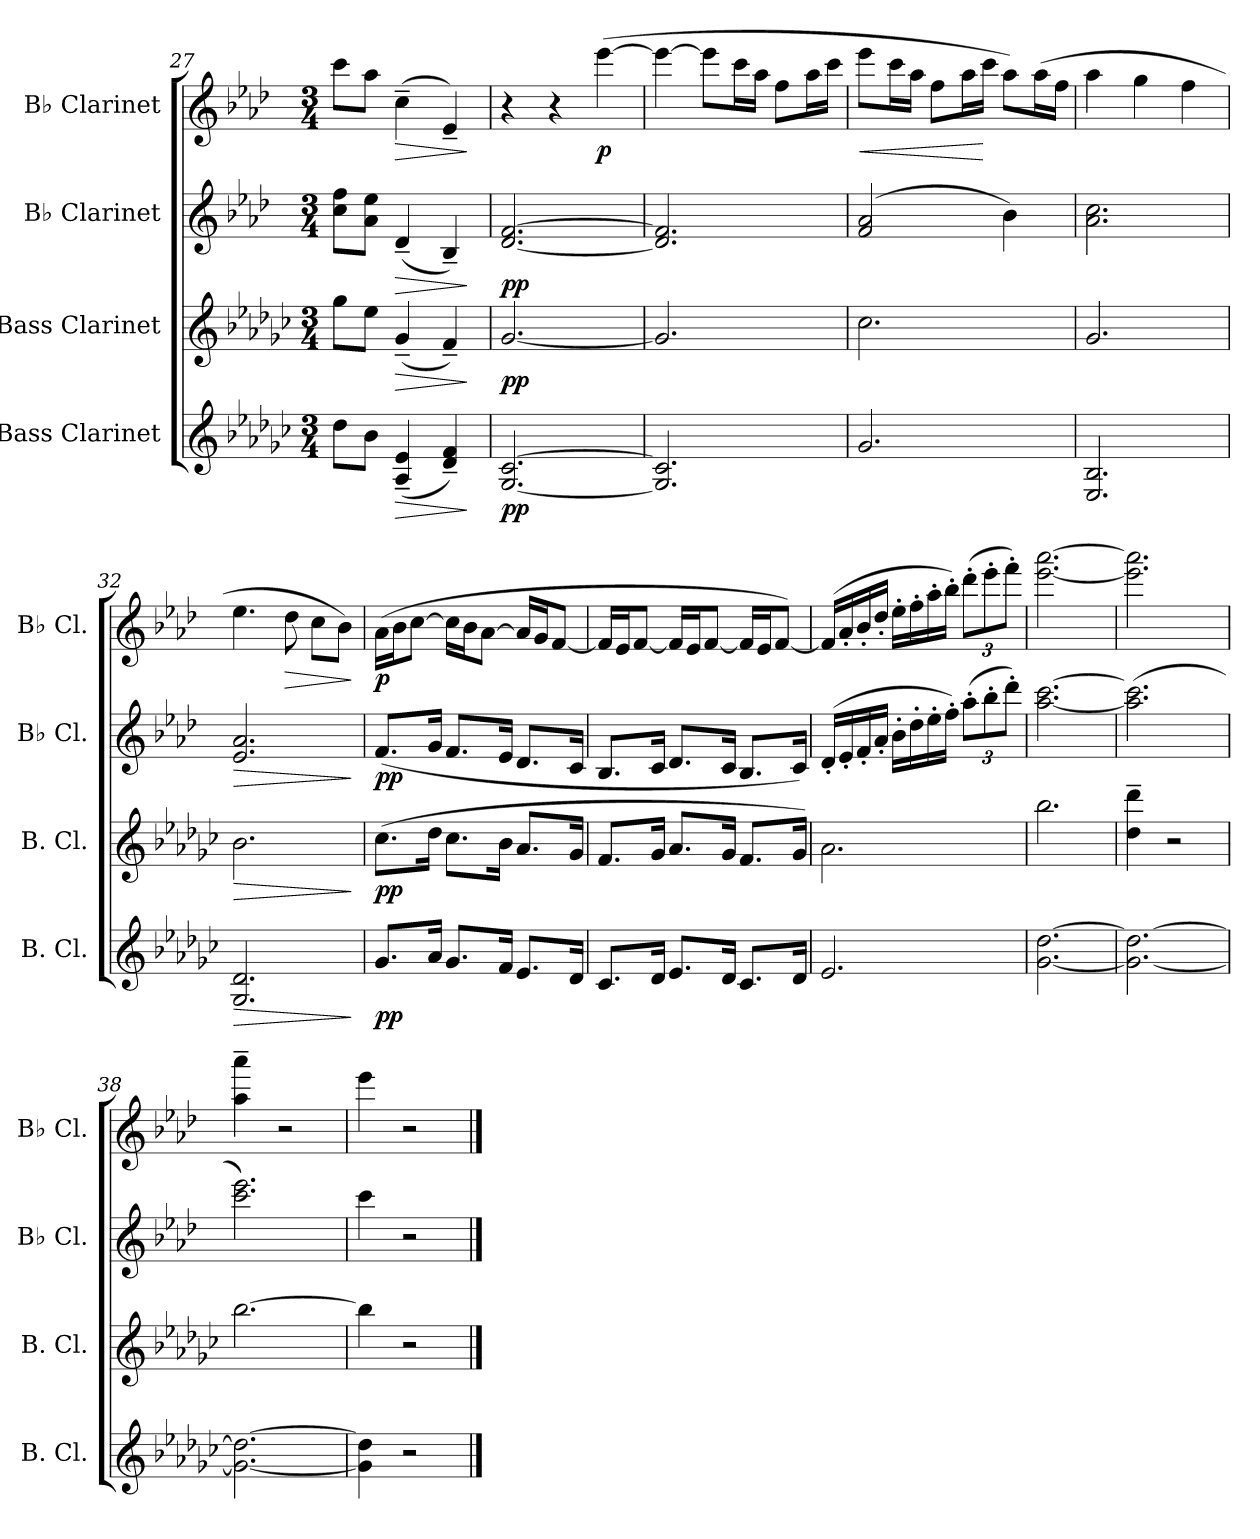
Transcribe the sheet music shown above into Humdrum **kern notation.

**kern	**dynam	**kern	**dynam	**kern	**dynam	**kern	**dynam
*part4	*part4	*part3	*part3	*part2	*part2	*part1	*part1
*staff4	*staff4	*staff3	*staff3	*staff2	*staff2	*staff1	*staff1
*I"Bass Clarinet	*	*I"Bass Clarinet	*	*I"B♭ Clarinet	*	*I"B♭ Clarinet	*
*I'B. Cl.	*	*I'B. Cl.	*	*I'B♭ Cl.	*	*I'B♭ Cl.	*
*clefG2	*	*clefG2	*	*clefG2	*	*clefG2	*
*ITrd8c14	*	*ITrd8c14	*	*ITrd1c2	*	*ITrd1c2	*
*k[b-e-a-d-g-c-]	*	*k[b-e-a-d-g-c-]	*	*k[b-e-a-d-g-c-]	*	*k[b-e-a-d-g-c-]	*
*M3/4	*	*M3/4	*	*M3/4	*	*M3/4	*
=27	=27	=27	=27	=27	=27	=27	=27
8d-\L	.	8g-\L	.	8b-\ 8ee-\L	.	8bb-\L	.
8B-\J	.	8e-\J	.	8g-\ 8dd-\J	.	8gg-\J	.
!	!LO:HP:b	!	!LO:HP:b	!	!LO:HP:b	!	!LO:HP:b
(<4AA-/~ 4E-/~	>	(<4G-~/	>	(<4c-~/	>	(>4b-~\	>
4D-/~ 4F/~)	.	4F~/)	.	4A-~/)	.	4d-~/)	.
.	]	.	]	.	]	.	]
=28	=28	=28	=28	=28	=28	=28	=28
!	!LO:DY:b	!	!LO:DY:b	!	!LO:DY:b	!	!
[2.GG-/ [2.C-/	pp	[2.G-/	pp	[2.c-/ [2.e-/	pp	4r	.
.	.	.	.	.	.	4r	.
!	!	!	!	!	!	!	!LO:DY:b
.	.	.	.	.	.	(>[4ddd-\	p
=29	=29	=29	=29	=29	=29	=29	=29
2.GG-/] 2.C-/]	.	2.G-/]	.	2.c-/] 2.e-/]	.	4ddd-\_	.
.	.	.	.	.	.	8ddd-\L]	.
.	.	.	.	.	.	16bb-\L	.
.	.	.	.	.	.	16gg-\JJ	.
.	.	.	.	.	.	8ee-\L	.
.	.	.	.	.	.	16gg-\L	.
.	.	.	.	.	.	16bb-\JJ	.
=30	=30	=30	=30	=30	=30	=30	=30
!	!	!	!	!	!	!	!LO:HP:b
2.G-/	.	2.c-\	.	(>2e-/ 2g-/	.	8ddd-\L	<
.	.	.	.	.	.	16bb-\L	.
.	.	.	.	.	.	16gg-\JJ	.
.	.	.	.	.	.	8ee-\L	.
.	.	.	.	.	.	16gg-\L	.
.	.	.	.	.	.	16bb-\JJ	[
.	.	.	.	4a-\)	.	8gg-\L)	.
.	.	.	.	.	.	(>16gg-\L	.
.	.	.	.	.	.	16ee-\JJ	.
!!LO:PB:g=z
=31	=31	=31	=31	=31	=31	=31	=31
2.EE-/ 2.BB-/	.	2.G-/	.	2.g-\ 2.b-\	.	4gg-\	.
.	.	.	.	.	.	4ff\	.
.	.	.	.	.	.	4ee-\	.
=32	=32	=32	=32	=32	=32	=32	=32
!	!LO:HP:b	!	!LO:HP:b	!	!LO:HP:b	!	!
2.GG-/ 2.D-/	>	2.B-\	>	2.d-/ 2.g-/	>	4.dd-\	.
!	!	!	!	!	!	!	!LO:HP:b
.	.	.	.	.	.	8cc-\	>
.	.	.	.	.	.	8b-\L	.
.	.	.	.	.	.	8a-\J)	.
.	]	.	]	.	]	.	]
=33	=33	=33	=33	=33	=33	=33	=33
!	!LO:DY:b	!	!LO:DY:b	!	!LO:DY:b	!	!LO:DY:b
8.G-/L	pp	(>8.c-\L	pp	(>8.e-/L	pp	(>16g-\LL	p
.	.	.	.	.	.	16a-\J	.
.	.	.	.	.	.	[8b-\J	.
16A-/Jk	.	16d-\Jk	.	16f/Jk	.	.	.
8.G-/L	.	8.c-\L	.	8.e-/L	.	16b-\LL]	.
.	.	.	.	.	.	16a-\J	.
.	.	.	.	.	.	[8g-\J	.
16F/Jk	.	16B-\Jk	.	16d-/Jk	.	.	.
8.E-/L	.	8.A-/L	.	8.c-/L	.	16g-/LL]	.
.	.	.	.	.	.	16f/J	.
.	.	.	.	.	.	[8e-/J	.
16D-/Jk	.	16G-/Jk	.	16B-/Jk	.	.	.
=34	=34	=34	=34	=34	=34	=34	=34
8.C-/L	.	8.F/L	.	8.A-/L	.	16e-/LL]	.
.	.	.	.	.	.	16d-/J	.
.	.	.	.	.	.	[8e-/J	.
16D-/Jk	.	16G-/Jk	.	16B-/Jk	.	.	.
8.E-/L	.	8.A-/L	.	8.c-/L	.	16e-/LL]	.
.	.	.	.	.	.	16d-/J	.
.	.	.	.	.	.	[8e-/J	.
16D-/Jk	.	16G-/Jk	.	16B-/Jk	.	.	.
8.C-/L	.	8.F/L	.	8.A-/L	.	16e-/LL]	.
.	.	.	.	.	.	16d-/J	.
.	.	.	.	.	.	[8e-/J)	.
16D-/Jk	.	16G-/Jk)	.	16B-/Jk)	.	.	.
=35	=35	=35	=35	=35	=35	=35	=35
2.E-/	.	2.A-\	.	(>16c-'/LL	.	(>16e-/LL]	.
.	.	.	.	16d-'/	.	16g-'/	.
.	.	.	.	16e-'/	.	16a-'/	.
.	.	.	.	16g-'/JJ	.	16cc-'/JJ	.
.	.	.	.	16a-'\LL	.	16dd-'\LL	.
.	.	.	.	16cc-'\	.	16ee-'\	.
.	.	.	.	16dd-'\	.	16gg-'\	.
.	.	.	.	16ee-'\JJ)	.	16aa-'\JJ)	.
*	*	*	*	*Xbrackettup	*	*Xbrackettup	*
.	.	.	.	(>12gg-'\L	.	(>12ccc-'\L	.
.	.	.	.	12aa-'\	.	12ddd-'\	.
.	.	.	.	12ccc-'\J)	.	12eee-'\J)	.
!!LO:LB:g=z
=36	=36	=36	=36	=36	=36	=36	=36
[2.G-\ [2.d-\	.	2.b-\	.	[2.gg-\ [2.bb-\	.	[2.ddd-\ [2.ggg-\	.
=37	=37	=37	=37	=37	=37	=37	=37
2.G-\_ 2.d-\_	.	4d-\~ 4dd-\~	.	(>2.gg-\] 2.bb-\]	.	2.ddd-\] 2.ggg-\]	.
.	.	2r	.	.	.	.	.
=38	=38	=38	=38	=38	=38	=38	=38
2.G-\_ 2.d-\_	.	[2.b-\	.	2.bb-\ 2.ddd-\)	.	4gg-\~ 4ggg-\~	.
.	.	.	.	.	.	2r	.
=39	=39	=39	=39	=39	=39	=39	=39
4G-\] 4d-\]	.	4b-\]	.	4bb-\	.	4ddd-\	.
2r	.	2r	.	2r	.	2r	.
==	==	==	==	==	==	==	==
*-	*-	*-	*-	*-	*-	*-	*-
